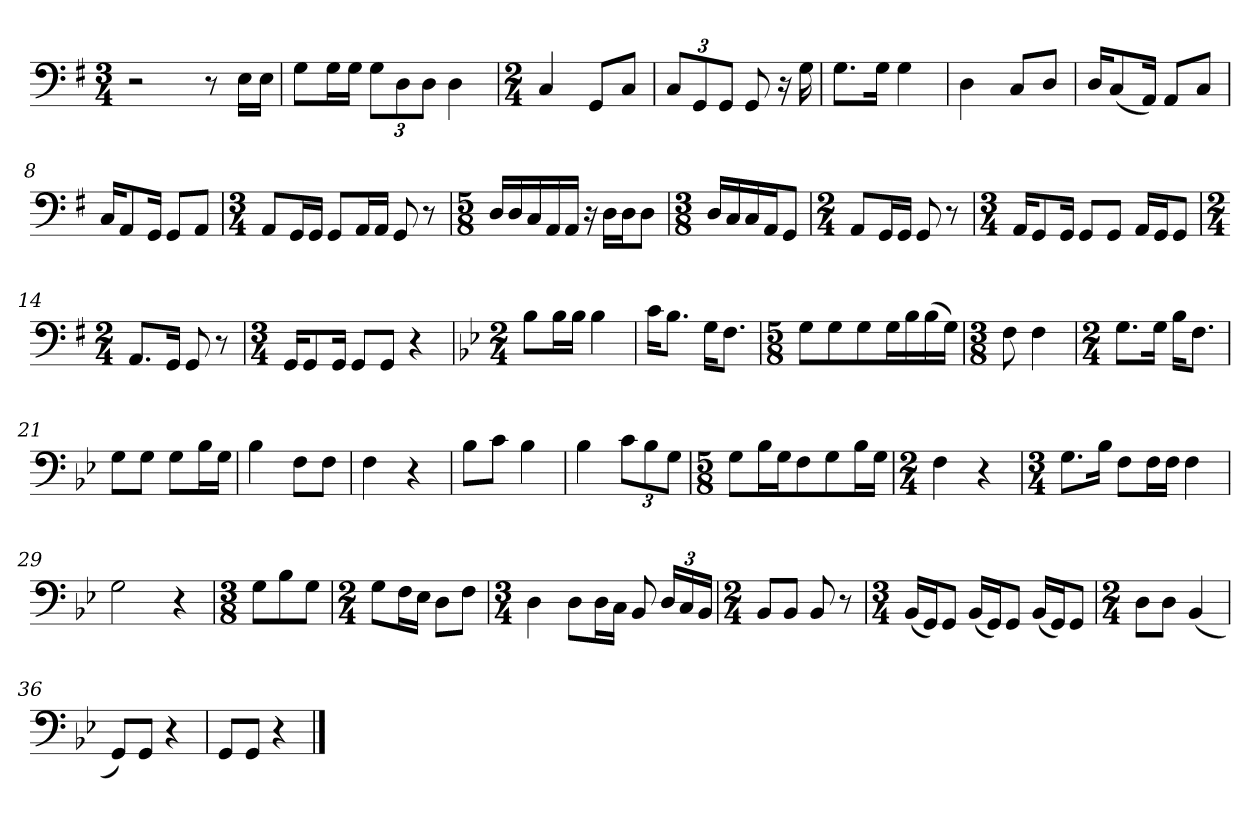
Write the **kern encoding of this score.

**kern
*part1
*staff1
*clefF4
*k[f#]
*M3/4
=1
2r
8r
16E\LL
16E\JJ
=2
8G\L
16G\L
16G\JJ
12G\L
12D\
12D\J
4D\
=3
*M2/4
4C/
8GG/L
8C/J
=4
12C/L
12GG/
12GG/J
8GG/
16r
16G\
=5
8.G\L
16G\Jk
4G\
=6
4D\
8C/L
8D/J
=7
16D/KL
(8C/
16AA/Jk)
8AA/L
8C/J
=8
16C/KL
8AA/
16GG/Jk
8GG/L
8AA/J
=9
*M3/4
8AA/L
16GG/L
16GG/JJ
8GG/L
16AA/L
16AA/JJ
8GG/
8r
=10
*M5/8
16D/LL
16D/
16C/
16AA/
16AA/JJ
16r
16D\LL
16D\J
8D\J
=11
*M3/8
16D/LL
16C/
16C/
16AA/J
8GG/J
=12
*M2/4
8AA/L
16GG/L
16GG/JJ
8GG/
8r
=13
*M3/4
16AA/KL
8GG/
16GG/Jk
8GG/L
8GG/J
16AA/LL
16GG/J
8GG/J
=14
*M2/4
8.AA/L
16GG/Jk
8GG/
8r
=15
*M3/4
16GG/KL
8GG/
16GG/Jk
8GG/L
8GG/J
4r
=16
*k[b-e-]
*M2/4
8B-\L
16B-\L
16B-\JJ
4B-\
=17
16c\KL
8.B-\J
16G\KL
8.F\J
=18
*M5/8
8G\L
8G\
8G\
16G\L
16B-\
(16B-\
16G\JJ)
=19
*M3/8
8F\
4F\
=20
*M2/4
8.G\L
16G\Jk
16B-\KL
8.F\J
=21
8G\L
8G\J
8G\L
16B-\L
16G\JJ
=22
4B-\
8F\L
8F\J
=23
4F\
4r
=24
8B-\L
8c\J
4B-\
=25
4B-\
12c\L
12B-\
12G\J
=26
*M5/8
8G\L
16B-\L
16G\J
8F\
8G\
16B-\L
16G\JJ
=27
*M2/4
4F\
4r
=28
*M3/4
8.G\L
16B-\Jk
8F\L
16F\L
16F\JJ
4F\
=29
2G\
4r
=30
*M3/8
8G\L
8B-\
8G\J
=31
*M2/4
8G\L
16F\L
16E-\JJ
8D\L
8F\J
=32
*M3/4
4D\
8D\L
16D\L
16C\JJ
8BB-/
24D/LL
24C/
24BB-/JJ
=33
*M2/4
8BB-/L
8BB-/J
8BB-/
8r
=34
*M3/4
(16BB-/LL
16GG/J)
8GG/J
(16BB-/LL
16GG/J)
8GG/J
(16BB-/LL
16GG/J)
8GG/J
=35
*M2/4
8D\L
8D\J
(4BB-/
=36
8GG/L)
8GG/J
4r
=37
8GG/L
8GG/J
4r
==
*-
